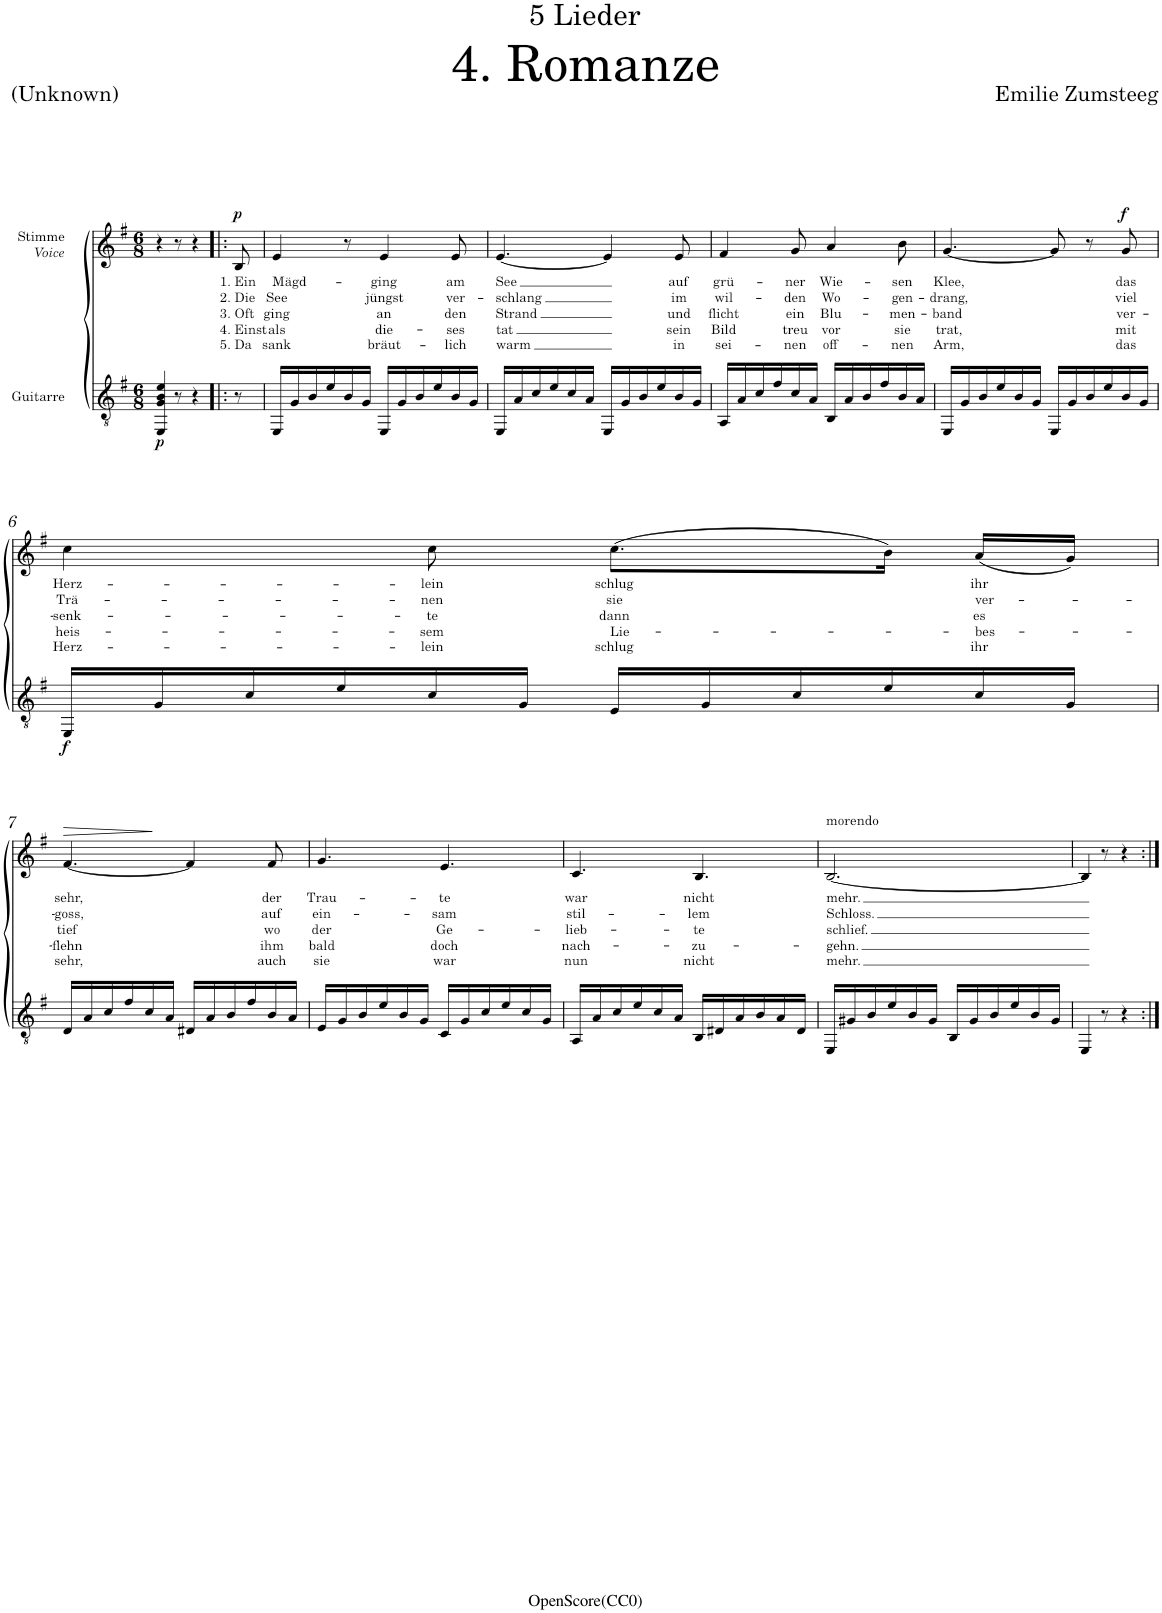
**kern	**dynam	**kern	**text	**text	**text	**text	**text	**dynam
*part2	*part2	*part1	*part1	*part1	*part1	*part1	*part1	*part1
*staff2	*staff2	*staff1	*staff1	*staff1	*staff1	*staff1	*staff1	*staff1
*I"Guitarre	*	*I"Stimme Voice	*	*	*	*	*	*
*clefGv2	*	*clefG2	*	*	*	*	*	*
*k[f#]	*	*k[f#]	*	*	*	*	*	*
*M6/8	*	*M6/8	*	*	*	*	*	*
=	=	=	=	=	=	=	=	=
!	!LO:DY:b	!	!	!	!	!	!	!
4EE/ 4G/ 4B/ 4e/	p	4r	.	.	.	.	.	.
8r	.	8r	.	.	.	.	.	.
4r	.	4r	.	.	.	.	.	.
=1!|:	=1!|:	=1!|:	=1!|:	=1!|:	=1!|:	=1!|:	=1!|:	=1!|:
!	!	!	!LO:LY:b	!LO:LY:b	!LO:LY:b	!LO:LY:b	!LO:LY:b	!LO:DY:a
8r	.	8B/	1. Ein	2. Die	3. Oft	4. Einst	5. Da	p
=2	=2	=2	=2	=2	=2	=2	=2	=2
!	!	!	!LO:LY:b	!LO:LY:b	!LO:LY:b	!LO:LY:b	!LO:LY:b	!
16EE/LL	.	4e/	Mägd-	See	ging	als	sank	.
16G/	.	.	.	.	.	.	.	.
16B/	.	.	.	.	.	.	.	.
16e/	.	.	.	.	.	.	.	.
16B/	.	8r	.	.	.	.	.	.
16G/JJ	.	.	.	.	.	.	.	.
!	!	!	!LO:LY:b	!LO:LY:b	!LO:LY:b	!LO:LY:b	!LO:LY:b	!
16EE/LL	.	4e/	ging	jüngst	an	die-	bräut-	.
16G/	.	.	.	.	.	.	.	.
16B/	.	.	.	.	.	.	.	.
16e/	.	.	.	.	.	.	.	.
!	!	!	!LO:LY:b	!LO:LY:b	!LO:LY:b	!LO:LY:b	!LO:LY:b	!
16B/	.	8e/	am	ver-	den	-ses	-lich	.
16G/JJ	.	.	.	.	.	.	.	.
=3	=3	=3	=3	=3	=3	=3	=3	=3
!	!	!	!LO:LY:b	!LO:LY:b	!LO:LY:b	!LO:LY:b	!LO:LY:b	!
16EE/LL	.	[4.e/	See	-schlang	Strand	tat	warm	.
16A/	.	.	.	.	.	.	.	.
16c/	.	.	.	.	.	.	.	.
16e/	.	.	.	.	.	.	.	.
16c/	.	.	.	.	.	.	.	.
16A/JJ	.	.	.	.	.	.	.	.
16EE/LL	.	4e/]	.	.	.	.	.	.
16G/	.	.	.	.	.	.	.	.
16B/	.	.	.	.	.	.	.	.
16e/	.	.	.	.	.	.	.	.
!	!	!	!LO:LY:b	!LO:LY:b	!LO:LY:b	!LO:LY:b	!LO:LY:b	!
16B/	.	8e/	auf	im	und	sein	in	.
16G/JJ	.	.	.	.	.	.	.	.
=4	=4	=4	=4	=4	=4	=4	=4	=4
!	!	!	!LO:LY:b	!LO:LY:b	!LO:LY:b	!LO:LY:b	!LO:LY:b	!
16AA/LL	.	4f#/	grü-	wil-	flicht	Bild	sei-	.
16A/	.	.	.	.	.	.	.	.
16c/	.	.	.	.	.	.	.	.
16f#/	.	.	.	.	.	.	.	.
!	!	!	!LO:LY:b	!LO:LY:b	!LO:LY:b	!LO:LY:b	!LO:LY:b	!
16c/	.	8g/	-ner	-den	ein	treu	-nen	.
16A/JJ	.	.	.	.	.	.	.	.
!	!	!	!LO:LY:b	!LO:LY:b	!LO:LY:b	!LO:LY:b	!LO:LY:b	!
16BB/LL	.	4a/	Wie-	Wo-	Blu-	vor	off-	.
16A/	.	.	.	.	.	.	.	.
16B/	.	.	.	.	.	.	.	.
16f#/	.	.	.	.	.	.	.	.
!	!	!	!LO:LY:b	!LO:LY:b	!LO:LY:b	!LO:LY:b	!LO:LY:b	!
16B/	.	8b\	-sen	-gen-	-men-	sie	-nen	.
16A/JJ	.	.	.	.	.	.	.	.
=5	=5	=5	=5	=5	=5	=5	=5	=5
!	!	!	!LO:LY:b	!LO:LY:b	!LO:LY:b	!LO:LY:b	!LO:LY:b	!
16EE/LL	.	[4.g/	Klee,	-drang,	-band	trat,	Arm,	.
16G/	.	.	.	.	.	.	.	.
16B/	.	.	.	.	.	.	.	.
16e/	.	.	.	.	.	.	.	.
16B/	.	.	.	.	.	.	.	.
16G/JJ	.	.	.	.	.	.	.	.
16EE/LL	.	8g/]	.	.	.	.	.	.
16G/	.	.	.	.	.	.	.	.
16B/	.	8r	.	.	.	.	.	.
16e/	.	.	.	.	.	.	.	.
!	!	!	!LO:LY:b	!LO:LY:b	!LO:LY:b	!LO:LY:b	!LO:LY:b	!LO:DY:a
16B/	.	8g/	das	viel	ver-	mit	das	f
16G/JJ	.	.	.	.	.	.	.	.
!!LO:LB:g=z
=6	=6	=6	=6	=6	=6	=6	=6	=6
!	!LO:DY:b	!	!LO:LY:b	!LO:LY:b	!LO:LY:b	!LO:LY:b	!LO:LY:b	!
16EE/LL	f	4cc\	Herz-	Trä-	-senk-	heis-	Herz-	.
16G/	.	.	.	.	.	.	.	.
16c/	.	.	.	.	.	.	.	.
16e/	.	.	.	.	.	.	.	.
!	!	!	!LO:LY:b	!LO:LY:b	!LO:LY:b	!LO:LY:b	!LO:LY:b	!
16c/	.	8cc\	-lein	-nen	-te	-sem	-lein	.
16G/JJ	.	.	.	.	.	.	.	.
!	!	!	!LO:LY:b	!LO:LY:b	!LO:LY:b	!LO:LY:b	!LO:LY:b	!
16E/LL	.	(8.cc\L	schlug	sie	dann	Lie-	schlug	.
16G/	.	.	.	.	.	.	.	.
16c/	.	.	.	.	.	.	.	.
16e/	.	16b\Jk)	.	.	.	.	.	.
!	!	!	!LO:LY:b	!LO:LY:b	!LO:LY:b	!LO:LY:b	!LO:LY:b	!
16c/	.	(16a/LL	ihr	ver-	es	-bes-	ihr	.
16G/JJ	.	16g/JJ)	.	.	.	.	.	.
!!LO:LB:g=z
=7	=7	=7	=7	=7	=7	=7	=7	=7
!	!	!	!LO:LY:b	!LO:LY:b	!LO:LY:b	!LO:LY:b	!LO:LY:b	!LO:HP:b
16D/LL	.	[4.f#/	sehr,	-goss,	tief	-flehn	sehr,	>
16A/	.	.	.	.	.	.	.	.
16c/	.	.	.	.	.	.	.	.
16f#/	.	.	.	.	.	.	.	.
16c/	.	.	.	.	.	.	.	.
16A/JJ	.	.	.	.	.	.	.	.
16D#X/LL	.	4f#/]	.	.	.	.	.	]
16A/	.	.	.	.	.	.	.	.
16B/	.	.	.	.	.	.	.	.
16f#/	.	.	.	.	.	.	.	.
!	!	!	!LO:LY:b	!LO:LY:b	!LO:LY:b	!LO:LY:b	!LO:LY:b	!
16B/	.	8f#/	der	auf	wo	ihm	auch	.
16A/JJ	.	.	.	.	.	.	.	.
=8	=8	=8	=8	=8	=8	=8	=8	=8
!	!	!	!LO:LY:b	!LO:LY:b	!LO:LY:b	!LO:LY:b	!LO:LY:b	!
16E/LL	.	4.g/	Trau-	ein-	der	bald	sie	.
16G/	.	.	.	.	.	.	.	.
16B/	.	.	.	.	.	.	.	.
16e/	.	.	.	.	.	.	.	.
16B/	.	.	.	.	.	.	.	.
16G/JJ	.	.	.	.	.	.	.	.
!	!	!	!LO:LY:b	!LO:LY:b	!LO:LY:b	!LO:LY:b	!LO:LY:b	!
16C/LL	.	4.e/	-te	-sam	Ge-	doch	war	.
16G/	.	.	.	.	.	.	.	.
16c/	.	.	.	.	.	.	.	.
16e/	.	.	.	.	.	.	.	.
16c/	.	.	.	.	.	.	.	.
16G/JJ	.	.	.	.	.	.	.	.
=9	=9	=9	=9	=9	=9	=9	=9	=9
!	!	!	!LO:LY:b	!LO:LY:b	!LO:LY:b	!LO:LY:b	!LO:LY:b	!
16AA/LL	.	4.c/	war	stil-	-lieb-	nach-	nun	.
16A/	.	.	.	.	.	.	.	.
16c/	.	.	.	.	.	.	.	.
16e/	.	.	.	.	.	.	.	.
16c/	.	.	.	.	.	.	.	.
16A/JJ	.	.	.	.	.	.	.	.
!	!	!	!LO:LY:b	!LO:LY:b	!LO:LY:b	!LO:LY:b	!LO:LY:b	!
16BB/LL	.	4.B/	nicht	-lem	-te	-zu-	nicht	.
16D#X/	.	.	.	.	.	.	.	.
16A/	.	.	.	.	.	.	.	.
16B/	.	.	.	.	.	.	.	.
16A/	.	.	.	.	.	.	.	.
16D#/JJ	.	.	.	.	.	.	.	.
=10	=10	=10	=10	=10	=10	=10	=10	=10
!	!	!LO:TX:a:t=morendo	!	!	!	!	!	!
!	!	!	!LO:LY:b	!LO:LY:b	!LO:LY:b	!LO:LY:b	!LO:LY:b	!
16EE/LL	.	[2.B/	mehr.	Schloss.	schlief.	-gehn.	mehr.	.
16G#X/	.	.	.	.	.	.	.	.
16B/	.	.	.	.	.	.	.	.
16e/	.	.	.	.	.	.	.	.
16B/	.	.	.	.	.	.	.	.
16G#/JJ	.	.	.	.	.	.	.	.
16BB/LL	.	.	.	.	.	.	.	.
16G#/	.	.	.	.	.	.	.	.
16B/	.	.	.	.	.	.	.	.
16e/	.	.	.	.	.	.	.	.
16B/	.	.	.	.	.	.	.	.
16G#/JJ	.	.	.	.	.	.	.	.
=11	=11	=11	=11	=11	=11	=11	=11	=11
4EE/	.	4B/]	.	.	.	.	.	.
8r	.	8r	.	.	.	.	.	.
4r	.	4r	.	.	.	.	.	.
=:|!	=:|!	=:|!	=:|!	=:|!	=:|!	=:|!	=:|!	=:|!
*-	*-	*-	*-	*-	*-	*-	*-	*-
